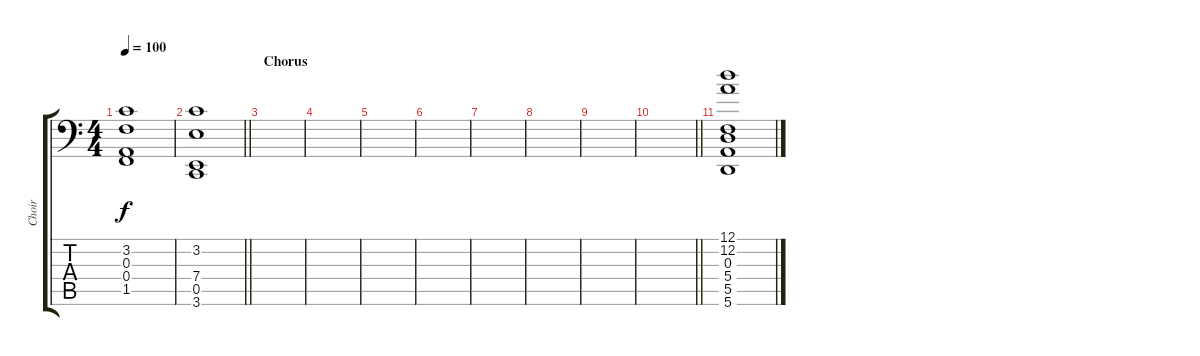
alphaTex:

\track ("Choir" "Choir") {instrument choiraahs}
\staff {score tabs}
\tuning (D4 A3 F3 A2 E2 A1) {hide}
\ts (4 4)
\tempo 100
\clef f4
\ks c
(3.2 0.3 0.4 1.5).1{dy f} |
\barLineRight lightlight
(3.2 7.4 0.5 3.6).1 |
\section ("" "Chorus")
|
|
|
|
|
|
|
\barLineRight lightlight
|
(12.1 12.2 0.3 5.4 5.5 5.6).1
